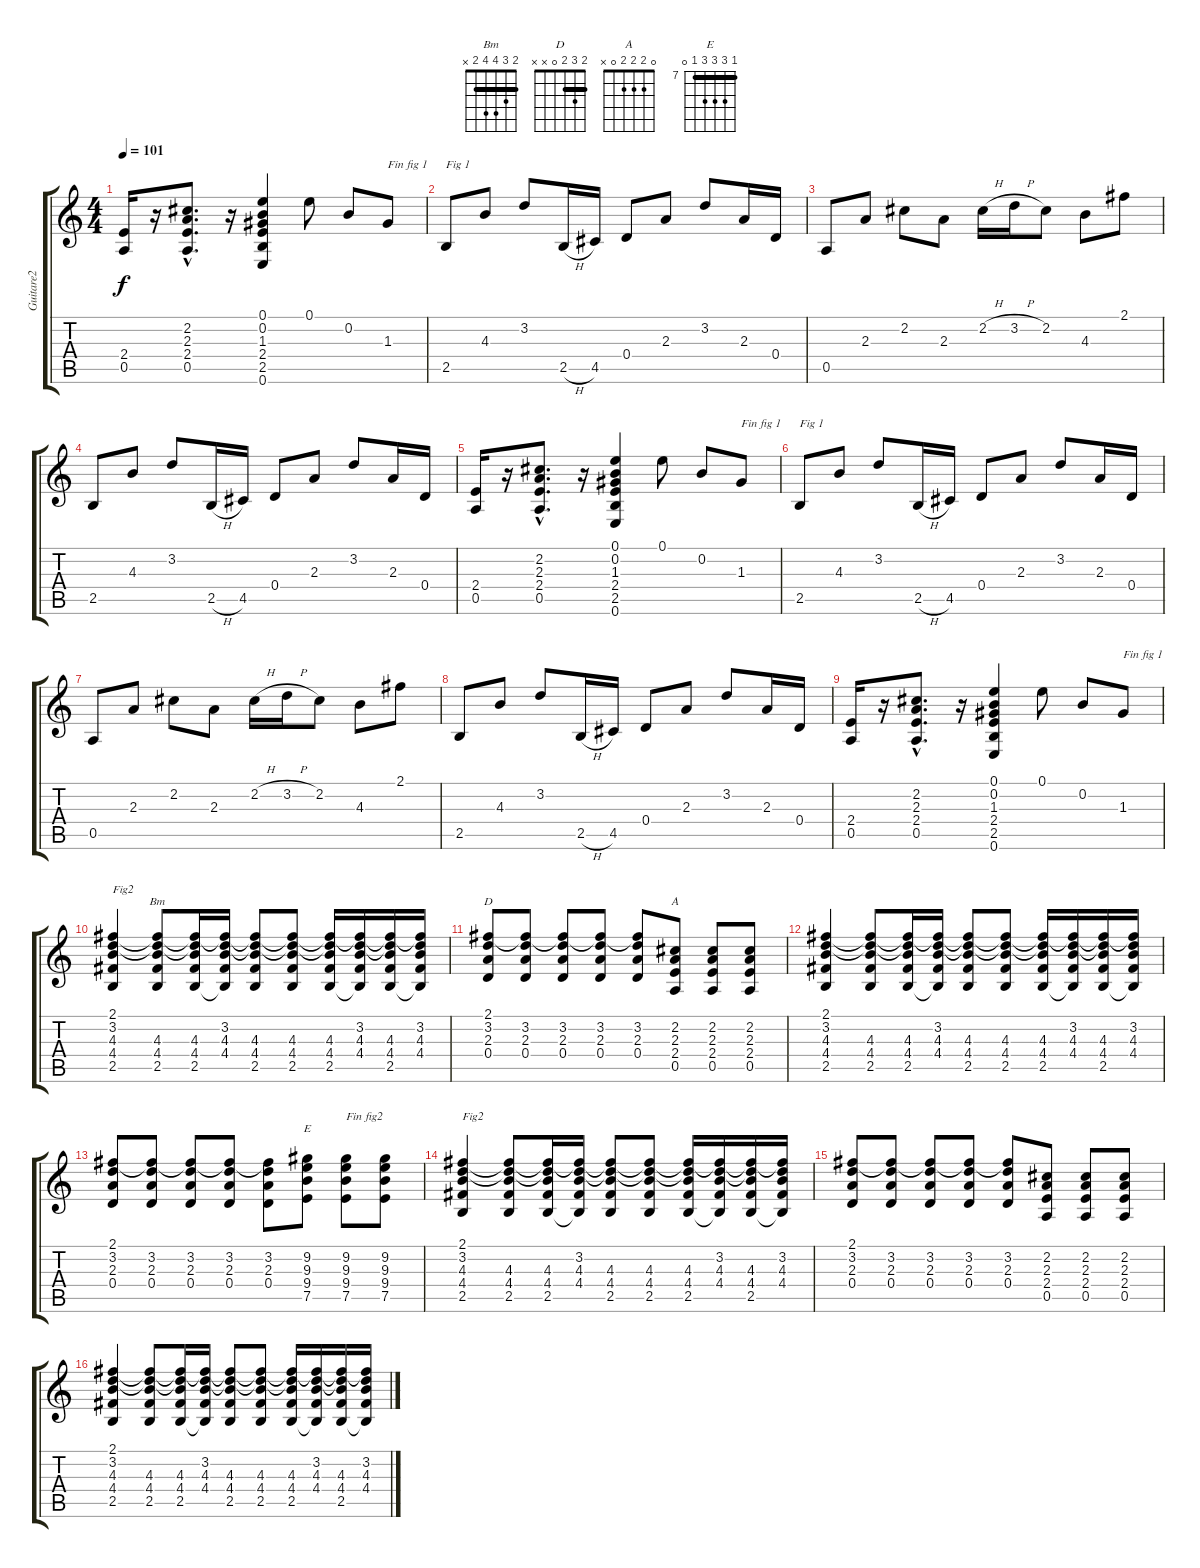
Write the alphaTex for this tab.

\track ("Guitare2" "Guitare2") {instrument acousticguitarnylon}
\staff {score tabs}
\tuning (E4 B3 G3 D3 A2 E2) {hide}
\chord ("Bm" 2 3 4 4 2 x) {barre 2}
\chord ("D" 2 3 2 0 x x) {barre 2}
\chord ("A" 0 2 2 2 0 x)
\chord ("E" 7 9 9 9 7 0) {firstfret 7 barre 7}
\ts (4 4)
\tempo 101
\clef g2
\ks c
(2.4 0.5).16{dy f} r.16 (2.2{hac} 2.3{hac} 2.4{hac} 0.5{hac}).8{d} r.16 (0.1 0.2 1.3 2.4 2.5 0.6).4 0.1.8 0.2.8 1.3.8{txt "Fin fig 1"} |
2.5.8{txt "Fig 1"} 4.3.8 3.2.8 2.5{h}.16 4.5.16 0.4.8 2.3.8 3.2.8 2.3.16 0.4.16 |
0.5.8 2.3.8 2.2.8 2.3.8 2.2{h}.16 3.2{h}.16 2.2.8 4.3.8 2.1.8 |
2.5.8 4.3.8 3.2.8 2.5{h}.16 4.5.16 0.4.8 2.3.8 3.2.8 2.3.16 0.4.16 |
(2.4 0.5).16 r.16 (2.2{hac} 2.3{hac} 2.4{hac} 0.5{hac}).8{d} r.16 (0.1 0.2 1.3 2.4 2.5 0.6).4 0.1.8 0.2.8 1.3.8{txt "Fin fig 1"} |
2.5.8{txt "Fig 1"} 4.3.8 3.2.8 2.5{h}.16 4.5.16 0.4.8 2.3.8 3.2.8 2.3.16 0.4.16 |
0.5.8 2.3.8 2.2.8 2.3.8 2.2{h}.16 3.2{h}.16 2.2.8 4.3.8 2.1.8 |
2.5.8 4.3.8 3.2.8 2.5{h}.16 4.5.16 0.4.8 2.3.8 3.2.8 2.3.16 0.4.16 |
(2.4 0.5).16 r.16 (2.2{hac} 2.3{hac} 2.4{hac} 0.5{hac}).8{d} r.16 (0.1 0.2 1.3 2.4 2.5 0.6).4 0.1.8 0.2.8 1.3.8{txt "Fin fig 1"} |
(2.1 3.2 4.3 4.4 2.5).4{txt "Fig2"} (2.1{t} 3.2{t} 4.3 4.4 2.5).8{ch "Bm"} (2.1{t} 3.2{t} 4.3 4.4 2.5).16 (2.1{t} 3.2 4.3 4.4 2.5{t}).16 (2.1{t} 3.2{t} 4.3 4.4 2.5).8 (2.1{t} 3.2{t} 4.3 4.4 2.5).8 (2.1{t} 3.2{t} 4.3 4.4 2.5).16 (2.1{t} 3.2 4.3 4.4 2.5{t}).16 (2.1{t} 3.2{t} 4.3 4.4 2.5).16 (2.1{t} 3.2 4.3 4.4 2.5{t}).16 |
(2.1 3.2 2.3 0.4).8{ch "D"} (2.1{t} 3.2 2.3 0.4).8 (2.1{t} 3.2 2.3 0.4).8 (2.1{t} 3.2 2.3 0.4).8 (2.1{t} 3.2 2.3 0.4).8 (2.2 2.3 2.4 0.5).8{ch "A"} (2.2 2.3 2.4 0.5).8 (2.2 2.3 2.4 0.5).8 |
(2.1 3.2 4.3 4.4 2.5).4 (2.1{t} 3.2{t} 4.3 4.4 2.5).8 (2.1{t} 3.2{t} 4.3 4.4 2.5).16 (2.1{t} 3.2 4.3 4.4 2.5{t}).16 (2.1{t} 3.2{t} 4.3 4.4 2.5).8 (2.1{t} 3.2{t} 4.3 4.4 2.5).8 (2.1{t} 3.2{t} 4.3 4.4 2.5).16 (2.1{t} 3.2 4.3 4.4 2.5{t}).16 (2.1{t} 3.2{t} 4.3 4.4 2.5).16 (2.1{t} 3.2 4.3 4.4 2.5{t}).16 |
(2.1 3.2 2.3 0.4).8 (2.1{t} 3.2 2.3 0.4).8 (2.1{t} 3.2 2.3 0.4).8 (2.1{t} 3.2 2.3 0.4).8 (2.1{t} 3.2 2.3 0.4).8 (9.2 9.3 9.4 7.5).8{ch "E"} (9.2 9.3 9.4 7.5).8{txt "Fin fig2"} (9.2 9.3 9.4 7.5).8 |
(2.1 3.2 4.3 4.4 2.5).4{txt "Fig2"} (2.1{t} 3.2{t} 4.3 4.4 2.5).8 (2.1{t} 3.2{t} 4.3 4.4 2.5).16 (2.1{t} 3.2 4.3 4.4 2.5{t}).16 (2.1{t} 3.2{t} 4.3 4.4 2.5).8 (2.1{t} 3.2{t} 4.3 4.4 2.5).8 (2.1{t} 3.2{t} 4.3 4.4 2.5).16 (2.1{t} 3.2 4.3 4.4 2.5{t}).16 (2.1{t} 3.2{t} 4.3 4.4 2.5).16 (2.1{t} 3.2 4.3 4.4 2.5{t}).16 |
(2.1 3.2 2.3 0.4).8 (2.1{t} 3.2 2.3 0.4).8 (2.1{t} 3.2 2.3 0.4).8 (2.1{t} 3.2 2.3 0.4).8 (2.1{t} 3.2 2.3 0.4).8 (2.2 2.3 2.4 0.5).8 (2.2 2.3 2.4 0.5).8 (2.2 2.3 2.4 0.5).8 |
(2.1 3.2 4.3 4.4 2.5).4 (2.1{t} 3.2{t} 4.3 4.4 2.5).8 (2.1{t} 3.2{t} 4.3 4.4 2.5).16 (2.1{t} 3.2 4.3 4.4 2.5{t}).16 (2.1{t} 3.2{t} 4.3 4.4 2.5).8 (2.1{t} 3.2{t} 4.3 4.4 2.5).8 (2.1{t} 3.2{t} 4.3 4.4 2.5).16 (2.1{t} 3.2 4.3 4.4 2.5{t}).16 (2.1{t} 3.2{t} 4.3 4.4 2.5).16 (2.1{t} 3.2 4.3 4.4 2.5{t}).16
